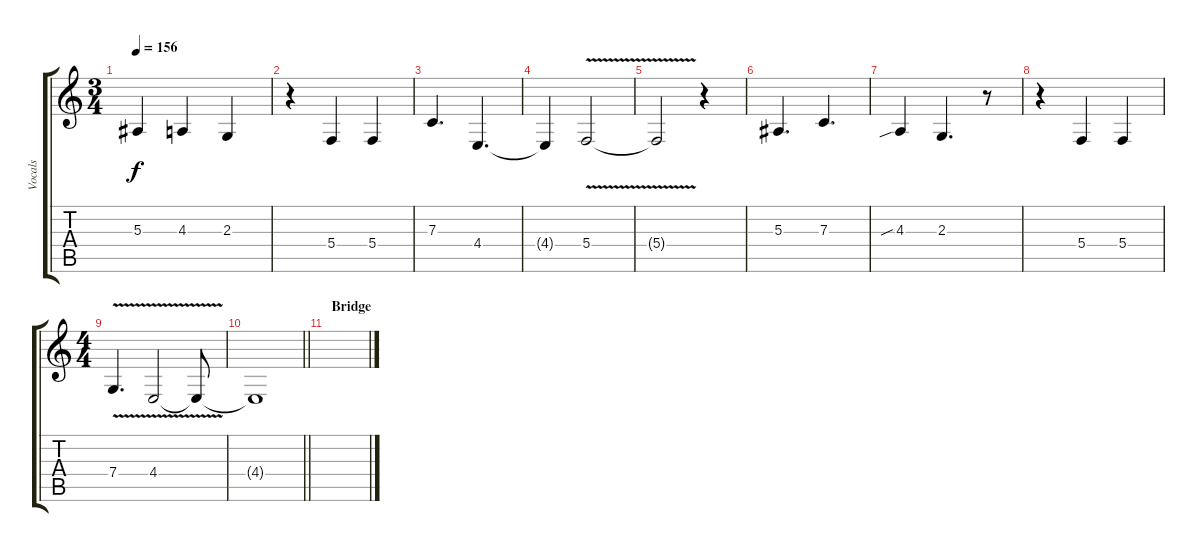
\track ("Vocals" "Vocals") {instrument clarinet}
\staff {score tabs}
\tuning (D4 A3 F3 C3 G2 C2) {hide}
\ts (3 4)
\tempo 156
\clef g2
\ks c
5.3{t}.4{dy f} 4.3.4 2.3.4 |
r.4 5.4.4 5.4.4 |
7.3.4{d} 4.4.4{d} |
4.4{t}.4 5.4{v}.2 |
5.4{t}.2 r.4 |
5.3.4{d} 7.3.4{d} |
4.3{sib}.4 2.3.4{d} r.8 |
r.4 5.4.4 5.4.4 |
\ts (4 4)
7.4{v}.4{d} 4.4{v}.2 4.4{t}.8 |
\barLineRight lightlight
4.4{t}.1 |
\section ("" " Bridge")
